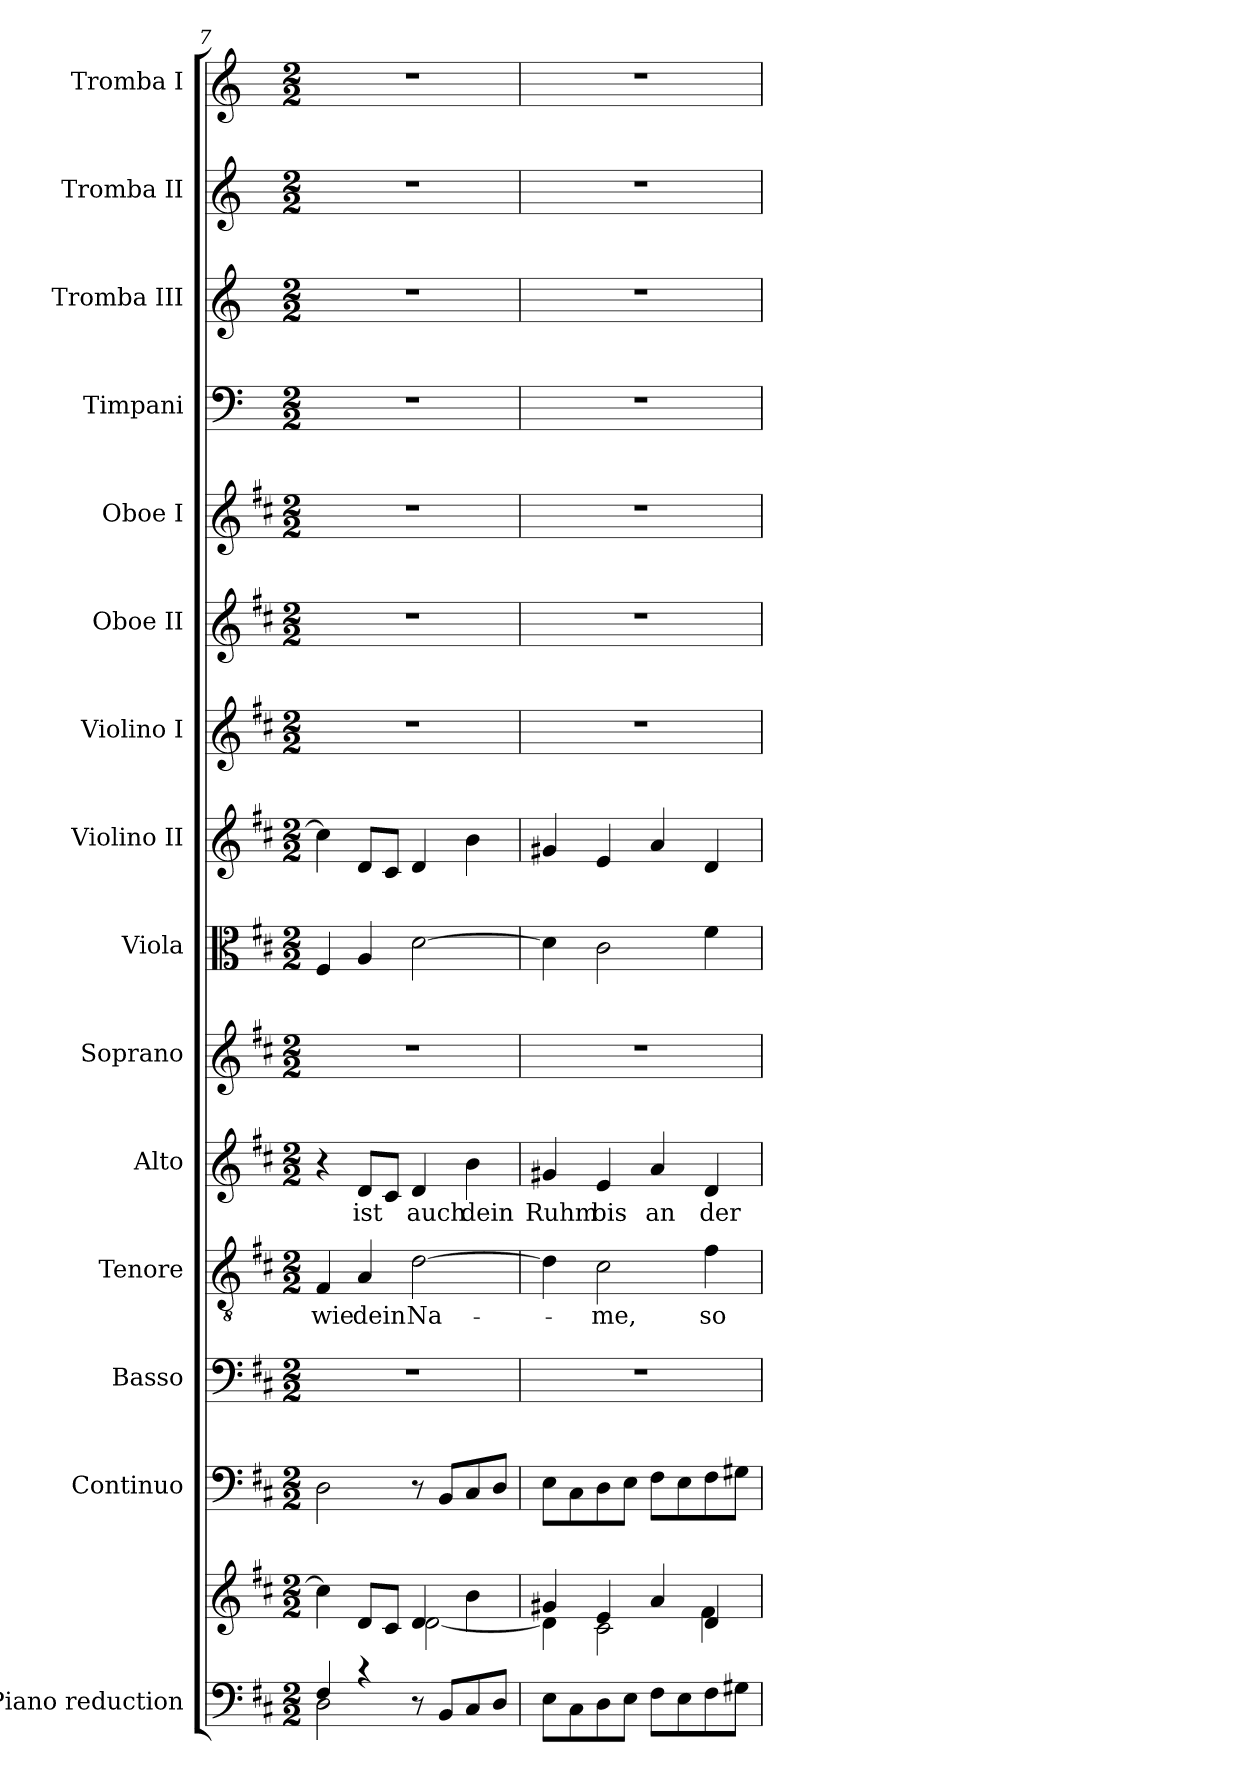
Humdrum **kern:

**kern	**kern	**kern	**kern	**kern	**text	**kern	**text	**kern	**kern	**kern	**kern	**kern	**kern	**kern	**kern	**kern	**kern
*part15	*part15	*part14	*part13	*part12	*part12	*part11	*part11	*part10	*part9	*part8	*part7	*part6	*part5	*part4	*part3	*part2	*part1
*staff16	*staff15	*staff14	*staff13	*staff12	*staff12	*staff11	*staff11	*staff10	*staff9	*staff8	*staff7	*staff6	*staff5	*staff4	*staff3	*staff2	*staff1
*I"Piano reduction	*	*I"Continuo	*I"Basso	*I"Tenore	*	*I"Alto	*	*I"Soprano	*I"Viola	*I"Violino II	*I"Violino I	*I"Oboe II	*I"Oboe I	*I"Timpani	*I"Tromba III	*I"Tromba II	*I"Tromba I
*I'Pno	*	*	*	*	*	*	*	*	*I'Vla	*I'Vln	*I'Vln	*I'Ob	*I'Ob	*I'Timp	*	*	*
!!LO:PB:g=z
*clefF4	*clefG2	*clefF4	*clefF4	*clefGv2	*	*clefG2	*	*clefG2	*clefC3	*clefG2	*clefG2	*clefG2	*clefG2	*clefF4	*clefG2	*clefG2	*clefG2
*	*	*	*	*	*	*	*	*	*	*	*	*	*	*	*ITrd-1c-2	*ITrd-1c-2	*ITrd-1c-2
*k[f#c#]	*k[f#c#]	*k[f#c#]	*k[f#c#]	*k[f#c#]	*	*k[f#c#]	*	*k[f#c#]	*k[f#c#]	*k[f#c#]	*k[f#c#]	*k[f#c#]	*k[f#c#]	*k[]	*k[f#c#]	*k[f#c#]	*k[f#c#]
*M2/2	*M2/2	*M2/2	*M2/2	*M2/2	*	*M2/2	*	*M2/2	*M2/2	*M2/2	*M2/2	*M2/2	*M2/2	*M2/2	*M2/2	*M2/2	*M2/2
=7	=7	=7	=7	=7	=7	=7	=7	=7	=7	=7	=7	=7	=7	=7	=7	=7	=7
*^	*^	*	*	*	*	*	*	*	*	*	*	*	*	*	*	*	*
!	!	!	!	!	!	!	!LO:LY:b	!	!	!	!	!	!	!	!	!	!	!	!
4F#/	2D\	4cc#\]	2ryy	2D\	1r	4F#/	wie	4r	.	1r	4F#/	4cc#\]	1r	1r	1r	1r	1r	1r	1r
!	!	!	!	!	!	!	!LO:LY:b	!	!LO:LY:b	!	!	!	!	!	!	!	!	!	!
4r	.	8d/L	.	.	.	4A/	dein	8d/L	ist	.	4A/	8d/L	.	.	.	.	.	.	.
.	.	8c#/J	.	.	.	.	.	8c#/J	.	.	.	8c#/J	.	.	.	.	.	.	.
!	!	!	!	!	!	!	!LO:LY:b	!	!LO:LY:b	!	!	!	!	!	!	!	!	!	!
2ryy	8r	4d/	[2d\	8r	.	[2d\	Na-	4d/	auch	.	[2d\	4d/	.	.	.	.	.	.	.
.	8BB/L	.	.	8BB/L	.	.	.	.	.	.	.	.	.	.	.	.	.	.	.
!	!	!	!	!	!	!	!	!	!LO:LY:b	!	!	!	!	!	!	!	!	!	!
.	8C#/	4b\	.	8C#/	.	.	.	4b\	dein	.	.	4b\	.	.	.	.	.	.	.
.	8D/J	.	.	8D/J	.	.	.	.	.	.	.	.	.	.	.	.	.	.	.
=8	=8	=8	=8	=8	=8	=8	=8	=8	=8	=8	=8	=8	=8	=8	=8	=8	=8	=8	=8
!	!	!	!	!	!	!	!	!	!LO:LY:b	!	!	!	!	!	!	!	!	!	!
*v	*v	*	*	*	*	*	*	*	*	*	*	*	*	*	*	*	*	*	*
8E\L	4g#X/	4d\]	8E\L	1r	4d\]	.	4g#X/	Ruhm	1r	4d\]	4g#X/	1r	1r	1r	1r	1r	1r	1r
8C#\	.	.	8C#\	.	.	.	.	.	.	.	.	.	.	.	.	.	.	.
!	!	!	!	!	!	!LO:LY:b	!	!LO:LY:b	!	!	!	!	!	!	!	!	!	!
8D\	4e/	2c#\	8D\	.	2c#\	-me,	4e/	bis	.	2c#\	4e/	.	.	.	.	.	.	.
8E\J	.	.	8E\J	.	.	.	.	.	.	.	.	.	.	.	.	.	.	.
!	!	!	!	!	!	!	!	!LO:LY:b	!	!	!	!	!	!	!	!	!	!
8F#\L	4a/	.	8F#\L	.	.	.	4a/	an	.	.	4a/	.	.	.	.	.	.	.
8E\	.	.	8E\	.	.	.	.	.	.	.	.	.	.	.	.	.	.	.
!	!	!	!	!	!	!LO:LY:b	!	!LO:LY:b	!	!	!	!	!	!	!	!	!	!
8F#\	4d/	4f#\	8F#\	.	4f#\	so	4d/	der	.	4f#\	4d/	.	.	.	.	.	.	.
8G#X\J	.	.	8G#X\J	.	.	.	.	.	.	.	.	.	.	.	.	.	.	.
*	*v	*v	*	*	*	*	*	*	*	*	*	*	*	*	*	*	*	*
=	=	=	=	=	=	=	=	=	=	=	=	=	=	=	=	=	=
*-	*-	*-	*-	*-	*-	*-	*-	*-	*-	*-	*-	*-	*-	*-	*-	*-	*-
